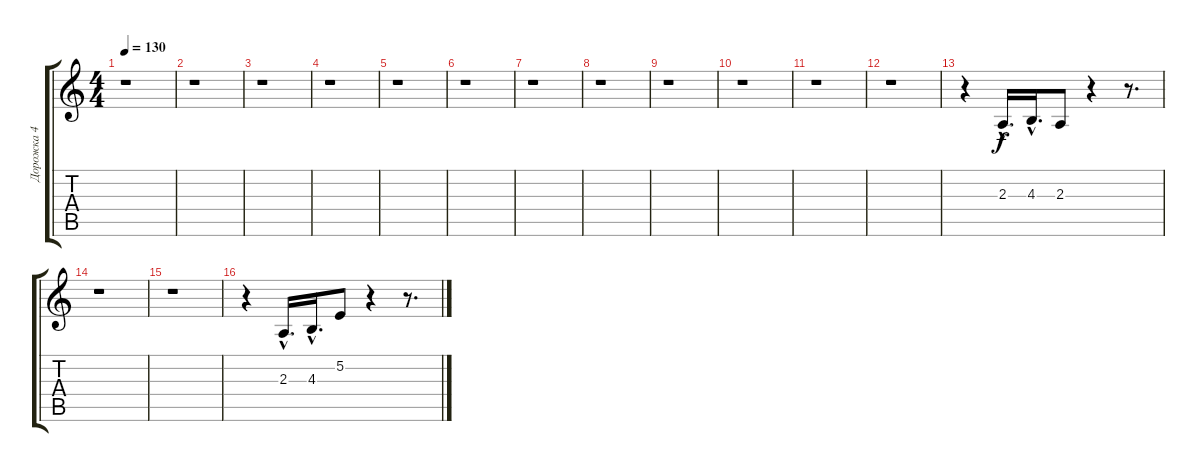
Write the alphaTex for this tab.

\track ("Дорожка 4" "Дорожка 4") {instrument stringensemble1}
\staff {score tabs}
\tuning (E4 B3 G3 D3 A2 E2) {hide}
\ts (4 4)
\tempo 130
\clef g2
\ks c
r.1{dy f instrument stringensemble1} |
r.1 |
r.1 |
r.1 |
r.1 |
r.1 |
r.1 |
r.1 |
r.1 |
r.1 |
r.1 |
r.1 |
r.4 2.3{hac}.16{d} 4.3{hac}.16{d} 2.3.8 r.4 r.8{d} |
r.1 |
r.1 |
r.4 2.3{hac}.16{d} 4.3{hac}.16{d} 5.2.8 r.4 r.8{d}
